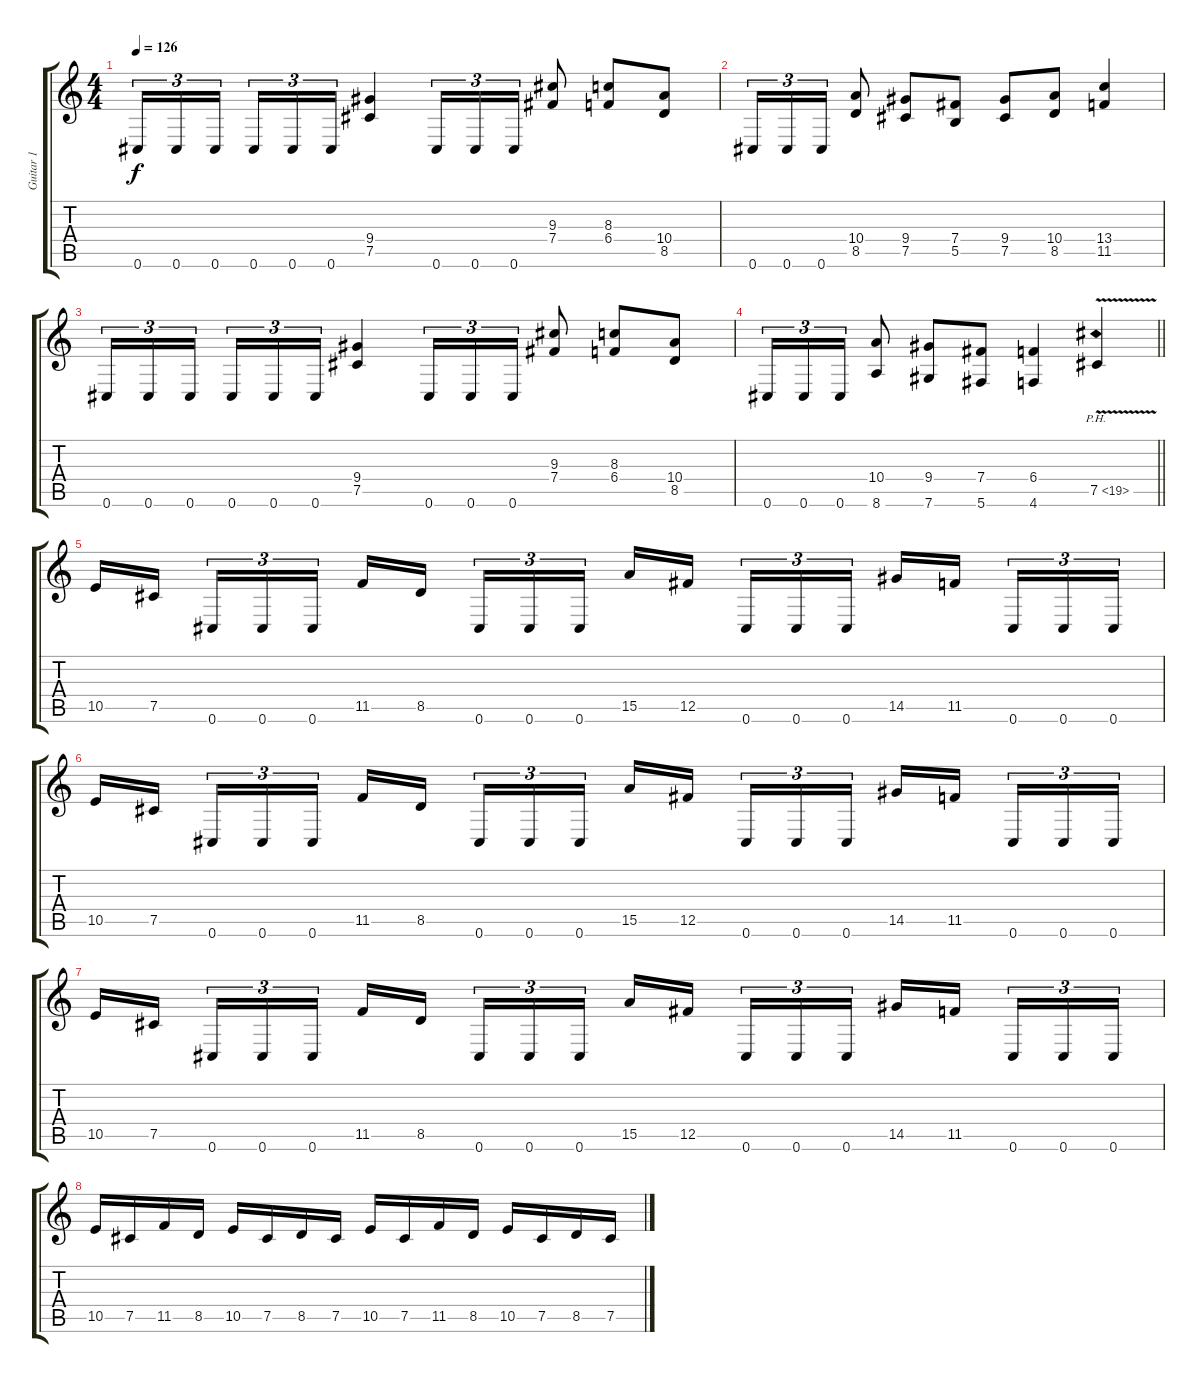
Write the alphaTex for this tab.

\track ("Guitar 1" "Guitar 1") {instrument distortionguitar}
\staff {score tabs}
\tuning (Db4 Ab3 E3 B2 Gb2 Db2) {hide}
\ts (4 4)
\tempo 126
\clef g2
\ks c
0.6.16{tu (3 2) dy f} 0.6.16{tu (3 2)} 0.6.16{tu (3 2) beam splitsecondary} 0.6.16{tu (3 2)} 0.6.16{tu (3 2)} 0.6.16{tu (3 2)} (9.4 7.5).4 0.6.16{tu (3 2)} 0.6.16{tu (3 2)} 0.6.16{tu (3 2)} (9.3 7.4).8 (8.3 6.4).8 (10.4 8.5).8 |
0.6.16{tu (3 2)} 0.6.16{tu (3 2)} 0.6.16{tu (3 2)} (10.4 8.5).8 (9.4 7.5).8 (7.4 5.5).8 (9.4 7.5).8 (10.4 8.5).8 (13.4 11.5).4 |
0.6.16{tu (3 2)} 0.6.16{tu (3 2)} 0.6.16{tu (3 2) beam splitsecondary} 0.6.16{tu (3 2)} 0.6.16{tu (3 2)} 0.6.16{tu (3 2)} (9.4 7.5).4 0.6.16{tu (3 2)} 0.6.16{tu (3 2)} 0.6.16{tu (3 2)} (9.3 7.4).8 (8.3 6.4).8 (10.4 8.5).8 |
\barLineRight lightlight
0.6.16{tu (3 2)} 0.6.16{tu (3 2)} 0.6.16{tu (3 2)} (10.4 8.6).8 (9.4 7.6).8 (7.4 5.6).8 (6.4 4.6).4 7.5{ph 12 v}.4 |
\section ("" "")
10.5.16 7.5.16{beam splitsecondary} 0.6.16{tu (3 2)} 0.6.16{tu (3 2)} 0.6.16{tu (3 2)} 11.5.16 8.5.16{beam splitsecondary} 0.6.16{tu (3 2)} 0.6.16{tu (3 2)} 0.6.16{tu (3 2)} 15.5.16 12.5.16{beam splitsecondary} 0.6.16{tu (3 2)} 0.6.16{tu (3 2)} 0.6.16{tu (3 2)} 14.5.16 11.5.16{beam splitsecondary} 0.6.16{tu (3 2)} 0.6.16{tu (3 2)} 0.6.16{tu (3 2)} |
10.5.16 7.5.16{beam splitsecondary} 0.6.16{tu (3 2)} 0.6.16{tu (3 2)} 0.6.16{tu (3 2)} 11.5.16 8.5.16{beam splitsecondary} 0.6.16{tu (3 2)} 0.6.16{tu (3 2)} 0.6.16{tu (3 2)} 15.5.16 12.5.16{beam splitsecondary} 0.6.16{tu (3 2)} 0.6.16{tu (3 2)} 0.6.16{tu (3 2)} 14.5.16 11.5.16{beam splitsecondary} 0.6.16{tu (3 2)} 0.6.16{tu (3 2)} 0.6.16{tu (3 2)} |
10.5.16 7.5.16{beam splitsecondary} 0.6.16{tu (3 2)} 0.6.16{tu (3 2)} 0.6.16{tu (3 2)} 11.5.16 8.5.16{beam splitsecondary} 0.6.16{tu (3 2)} 0.6.16{tu (3 2)} 0.6.16{tu (3 2)} 15.5.16 12.5.16{beam splitsecondary} 0.6.16{tu (3 2)} 0.6.16{tu (3 2)} 0.6.16{tu (3 2)} 14.5.16 11.5.16{beam splitsecondary} 0.6.16{tu (3 2)} 0.6.16{tu (3 2)} 0.6.16{tu (3 2)} |
10.5.16 7.5.16 11.5.16 8.5.16 10.5.16 7.5.16 8.5.16 7.5.16 10.5.16 7.5.16 11.5.16 8.5.16 10.5.16 7.5.16 8.5.16 7.5.16
